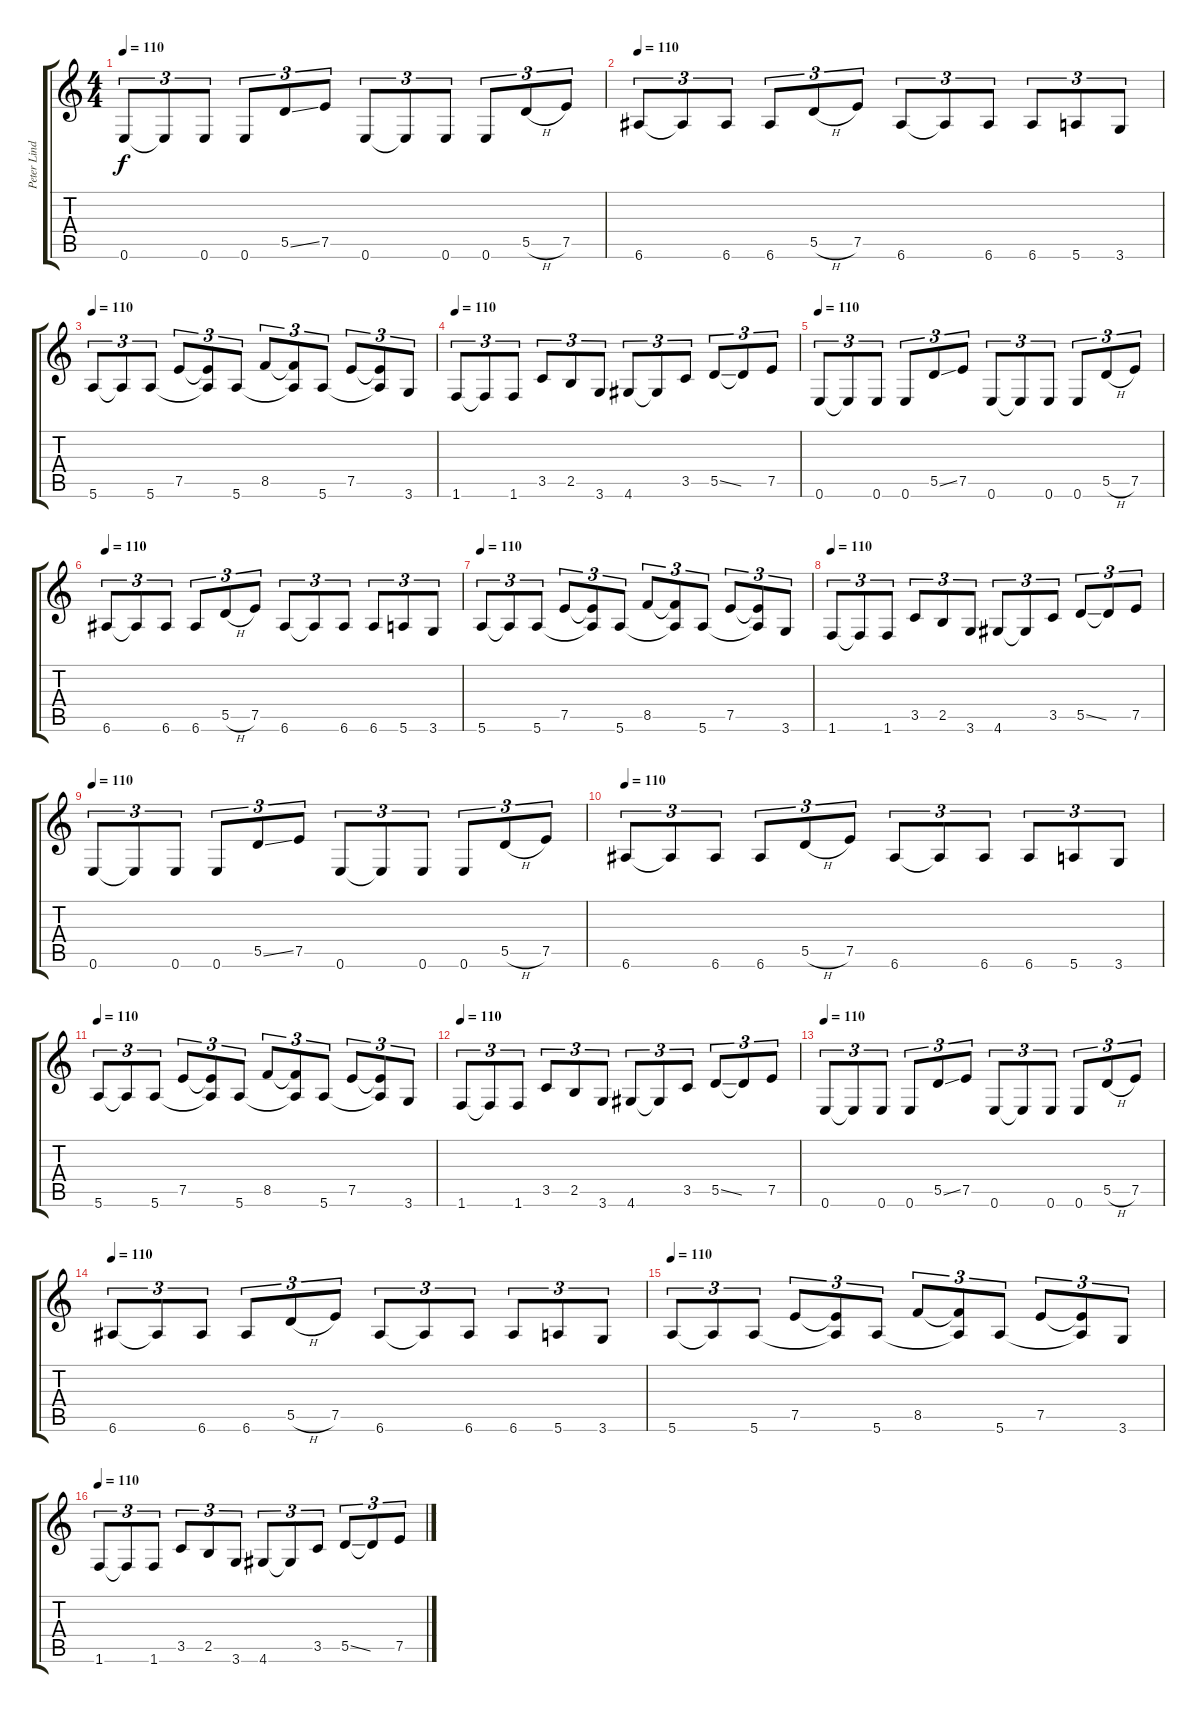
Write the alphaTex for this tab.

\track ("Peter Lindgren" "Peter Lind") {instrument distortionguitar}
\staff {score tabs}
\tuning (E4 B3 G3 D3 A2 E2) {hide}
\ts (4 4)
\tempo 110
\clef g2
\ks c
0.6.8{tu (3 2) dy f} 0.6{t}.8{tu (3 2)} 0.6.8{tu (3 2)} 0.6.8{tu (3 2)} 5.5{ss}.8{tu (3 2)} 7.5.8{tu (3 2)} 0.6.8{tu (3 2)} 0.6{t}.8{tu (3 2)} 0.6.8{tu (3 2)} 0.6.8{tu (3 2)} 5.5{h}.8{tu (3 2)} 7.5.8{tu (3 2)} |
\tempo 110
6.6.8{tu (3 2)} 6.6{t}.8{tu (3 2)} 6.6.8{tu (3 2)} 6.6.8{tu (3 2)} 5.5{h}.8{tu (3 2)} 7.5.8{tu (3 2)} 6.6.8{tu (3 2)} 6.6{t}.8{tu (3 2)} 6.6.8{tu (3 2)} 6.6.8{tu (3 2)} 5.6.8{tu (3 2)} 3.6.8{tu (3 2)} |
\tempo 110
5.6.8{tu (3 2)} 5.6{t}.8{tu (3 2)} 5.6.8{tu (3 2)} 7.5.8{tu (3 2)} (7.5{t} 5.6{t}).8{tu (3 2)} 5.6.8{tu (3 2)} 8.5.8{tu (3 2)} (8.5{t} 5.6{t}).8{tu (3 2)} 5.6.8{tu (3 2)} 7.5.8{tu (3 2)} (7.5{t} 5.6{t}).8{tu (3 2)} 3.6.8{tu (3 2)} |
\tempo 110
1.6.8{tu (3 2)} 1.6{t}.8{tu (3 2)} 1.6.8{tu (3 2)} 3.5.8{tu (3 2)} 2.5.8{tu (3 2)} 3.6.8{tu (3 2)} 4.6.8{tu (3 2)} 4.6{t}.8{tu (3 2)} 3.5.8{tu (3 2)} 5.5{ss}.8{tu (3 2)} 5.5{t}.8{tu (3 2)} 7.5.8{tu (3 2)} |
\tempo 110
0.6.8{tu (3 2)} 0.6{t}.8{tu (3 2)} 0.6.8{tu (3 2)} 0.6.8{tu (3 2)} 5.5{ss}.8{tu (3 2)} 7.5.8{tu (3 2)} 0.6.8{tu (3 2)} 0.6{t}.8{tu (3 2)} 0.6.8{tu (3 2)} 0.6.8{tu (3 2)} 5.5{h}.8{tu (3 2)} 7.5.8{tu (3 2)} |
\tempo 110
6.6.8{tu (3 2)} 6.6{t}.8{tu (3 2)} 6.6.8{tu (3 2)} 6.6.8{tu (3 2)} 5.5{h}.8{tu (3 2)} 7.5.8{tu (3 2)} 6.6.8{tu (3 2)} 6.6{t}.8{tu (3 2)} 6.6.8{tu (3 2)} 6.6.8{tu (3 2)} 5.6.8{tu (3 2)} 3.6.8{tu (3 2)} |
\tempo 110
5.6.8{tu (3 2)} 5.6{t}.8{tu (3 2)} 5.6.8{tu (3 2)} 7.5.8{tu (3 2)} (7.5{t} 5.6{t}).8{tu (3 2)} 5.6.8{tu (3 2)} 8.5.8{tu (3 2)} (8.5{t} 5.6{t}).8{tu (3 2)} 5.6.8{tu (3 2)} 7.5.8{tu (3 2)} (7.5{t} 5.6{t}).8{tu (3 2)} 3.6.8{tu (3 2)} |
\tempo 110
1.6.8{tu (3 2)} 1.6{t}.8{tu (3 2)} 1.6.8{tu (3 2)} 3.5.8{tu (3 2)} 2.5.8{tu (3 2)} 3.6.8{tu (3 2)} 4.6.8{tu (3 2)} 4.6{t}.8{tu (3 2)} 3.5.8{tu (3 2)} 5.5{ss}.8{tu (3 2)} 5.5{t}.8{tu (3 2)} 7.5.8{tu (3 2)} |
\tempo 110
0.6.8{tu (3 2)} 0.6{t}.8{tu (3 2)} 0.6.8{tu (3 2)} 0.6.8{tu (3 2)} 5.5{ss}.8{tu (3 2)} 7.5.8{tu (3 2)} 0.6.8{tu (3 2)} 0.6{t}.8{tu (3 2)} 0.6.8{tu (3 2)} 0.6.8{tu (3 2)} 5.5{h}.8{tu (3 2)} 7.5.8{tu (3 2)} |
\tempo 110
6.6.8{tu (3 2)} 6.6{t}.8{tu (3 2)} 6.6.8{tu (3 2)} 6.6.8{tu (3 2)} 5.5{h}.8{tu (3 2)} 7.5.8{tu (3 2)} 6.6.8{tu (3 2)} 6.6{t}.8{tu (3 2)} 6.6.8{tu (3 2)} 6.6.8{tu (3 2)} 5.6.8{tu (3 2)} 3.6.8{tu (3 2)} |
\tempo 110
5.6.8{tu (3 2)} 5.6{t}.8{tu (3 2)} 5.6.8{tu (3 2)} 7.5.8{tu (3 2)} (7.5{t} 5.6{t}).8{tu (3 2)} 5.6.8{tu (3 2)} 8.5.8{tu (3 2)} (8.5{t} 5.6{t}).8{tu (3 2)} 5.6.8{tu (3 2)} 7.5.8{tu (3 2)} (7.5{t} 5.6{t}).8{tu (3 2)} 3.6.8{tu (3 2)} |
\tempo 110
1.6.8{tu (3 2)} 1.6{t}.8{tu (3 2)} 1.6.8{tu (3 2)} 3.5.8{tu (3 2)} 2.5.8{tu (3 2)} 3.6.8{tu (3 2)} 4.6.8{tu (3 2)} 4.6{t}.8{tu (3 2)} 3.5.8{tu (3 2)} 5.5{ss}.8{tu (3 2)} 5.5{t}.8{tu (3 2)} 7.5.8{tu (3 2)} |
\tempo 110
0.6.8{tu (3 2)} 0.6{t}.8{tu (3 2)} 0.6.8{tu (3 2)} 0.6.8{tu (3 2)} 5.5{ss}.8{tu (3 2)} 7.5.8{tu (3 2)} 0.6.8{tu (3 2)} 0.6{t}.8{tu (3 2)} 0.6.8{tu (3 2)} 0.6.8{tu (3 2)} 5.5{h}.8{tu (3 2)} 7.5.8{tu (3 2)} |
\tempo 110
6.6.8{tu (3 2)} 6.6{t}.8{tu (3 2)} 6.6.8{tu (3 2)} 6.6.8{tu (3 2)} 5.5{h}.8{tu (3 2)} 7.5.8{tu (3 2)} 6.6.8{tu (3 2)} 6.6{t}.8{tu (3 2)} 6.6.8{tu (3 2)} 6.6.8{tu (3 2)} 5.6.8{tu (3 2)} 3.6.8{tu (3 2)} |
\tempo 110
5.6.8{tu (3 2)} 5.6{t}.8{tu (3 2)} 5.6.8{tu (3 2)} 7.5.8{tu (3 2)} (7.5{t} 5.6{t}).8{tu (3 2)} 5.6.8{tu (3 2)} 8.5.8{tu (3 2)} (8.5{t} 5.6{t}).8{tu (3 2)} 5.6.8{tu (3 2)} 7.5.8{tu (3 2)} (7.5{t} 5.6{t}).8{tu (3 2)} 3.6.8{tu (3 2)} |
\tempo 110
1.6.8{tu (3 2)} 1.6{t}.8{tu (3 2)} 1.6.8{tu (3 2)} 3.5.8{tu (3 2)} 2.5.8{tu (3 2)} 3.6.8{tu (3 2)} 4.6.8{tu (3 2)} 4.6{t}.8{tu (3 2)} 3.5.8{tu (3 2)} 5.5{ss}.8{tu (3 2)} 5.5{t}.8{tu (3 2)} 7.5.8{tu (3 2)}
